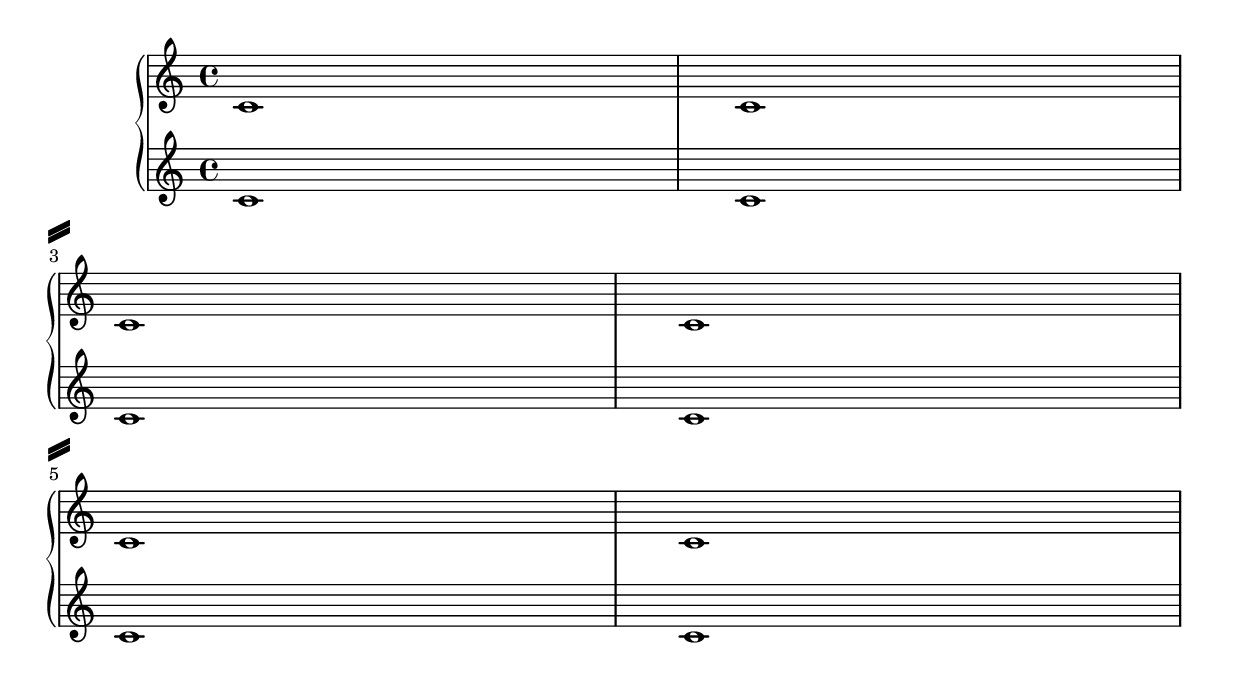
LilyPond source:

%% DO NOT EDIT this file manually; it is automatically
%% generated from LSR http://lsr.dsi.unimi.it
%% Make any changes in LSR itself, or in Documentation/snippets/new/ ,
%% and then run scripts/auxiliar/makelsr.py
%%
%% This file is in the public domain.
\version "2.16.0"

\header {
  lsrtags = "paper-and-layout, staff-notation, tweaks-and-overrides"

  texidoc = "
System separators can be inserted between systems.  Any markup can be
used, but @code{\\slashSeparator} has been provided as a sensible
default.

"
  doctitle = "Setting system separators"
} % begin verbatim


\paper {
  system-separator-markup = \slashSeparator
}

notes = \relative c' {
  c1 | c \break
  c1 | c \break
  c1 | c
}

\book {
  \score {
    \new GrandStaff <<
      \new Staff \notes
      \new Staff \notes
    >>
  }
}
